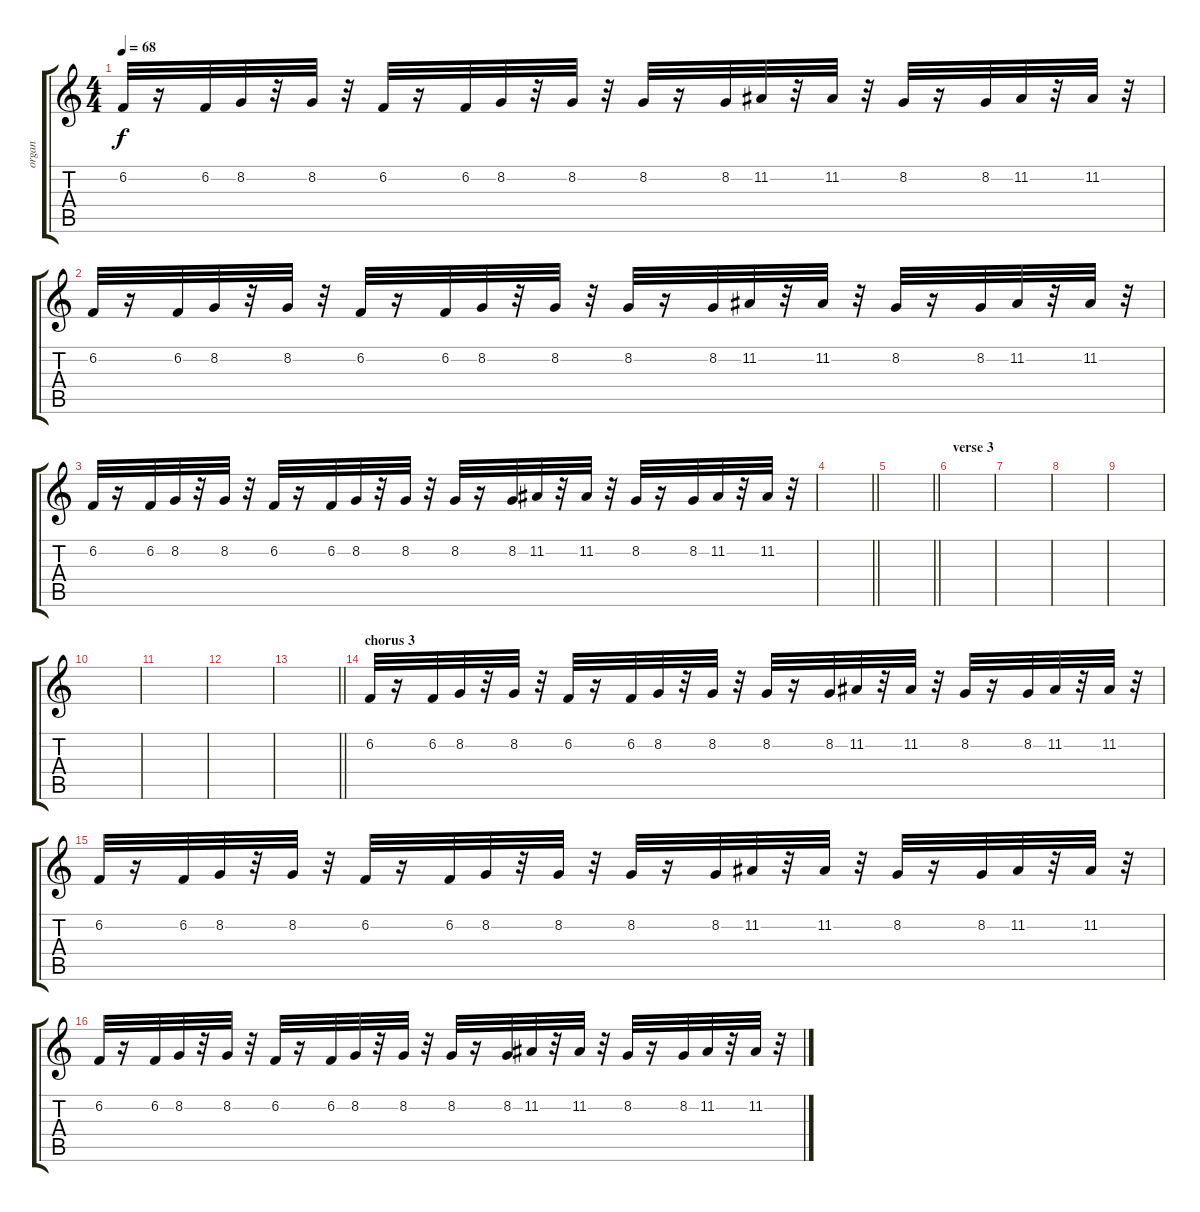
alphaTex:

\track ("organ" "organ") {instrument percussiveorgan}
\staff {score tabs}
\tuning (E4 B3 G3 D3 A2 E2) {hide}
\ts (4 4)
\tempo 68
\clef g2
\ks c
6.2.32{dy f} r.16 6.2.32 8.2.32 r.32 8.2.32 r.32 6.2.32 r.16 6.2.32 8.2.32 r.32 8.2.32 r.32 8.2.32 r.16 8.2.32 11.2.32 r.32 11.2.32 r.32 8.2.32 r.16 8.2.32 11.2.32 r.32 11.2.32 r.32 |
6.2.32 r.16 6.2.32 8.2.32 r.32 8.2.32 r.32 6.2.32 r.16 6.2.32 8.2.32 r.32 8.2.32 r.32 8.2.32 r.16 8.2.32 11.2.32 r.32 11.2.32 r.32 8.2.32 r.16 8.2.32 11.2.32 r.32 11.2.32 r.32 |
6.2.32 r.16 6.2.32 8.2.32 r.32 8.2.32 r.32 6.2.32 r.16 6.2.32 8.2.32 r.32 8.2.32 r.32 8.2.32 r.16 8.2.32 11.2.32 r.32 11.2.32 r.32 8.2.32 r.16 8.2.32 11.2.32 r.32 11.2.32 r.32 |
\barLineRight lightlight
|
\barLineRight lightlight
|
\section ("" "verse 3")
|
|
|
|
|
|
|
\barLineRight lightlight
|
\section ("" "chorus 3")
6.2.32{volume 7} r.16 6.2.32 8.2.32 r.32 8.2.32 r.32 6.2.32 r.16 6.2.32 8.2.32 r.32 8.2.32 r.32 8.2.32 r.16 8.2.32 11.2.32 r.32 11.2.32 r.32 8.2.32 r.16 8.2.32 11.2.32 r.32 11.2.32 r.32 |
6.2.32 r.16 6.2.32 8.2.32 r.32 8.2.32 r.32 6.2.32 r.16 6.2.32 8.2.32 r.32 8.2.32 r.32 8.2.32 r.16 8.2.32 11.2.32 r.32 11.2.32 r.32 8.2.32 r.16 8.2.32 11.2.32 r.32 11.2.32 r.32 |
6.2.32 r.16 6.2.32 8.2.32 r.32 8.2.32 r.32 6.2.32 r.16 6.2.32 8.2.32 r.32 8.2.32 r.32 8.2.32 r.16 8.2.32 11.2.32 r.32 11.2.32 r.32 8.2.32 r.16 8.2.32 11.2.32 r.32 11.2.32 r.32
